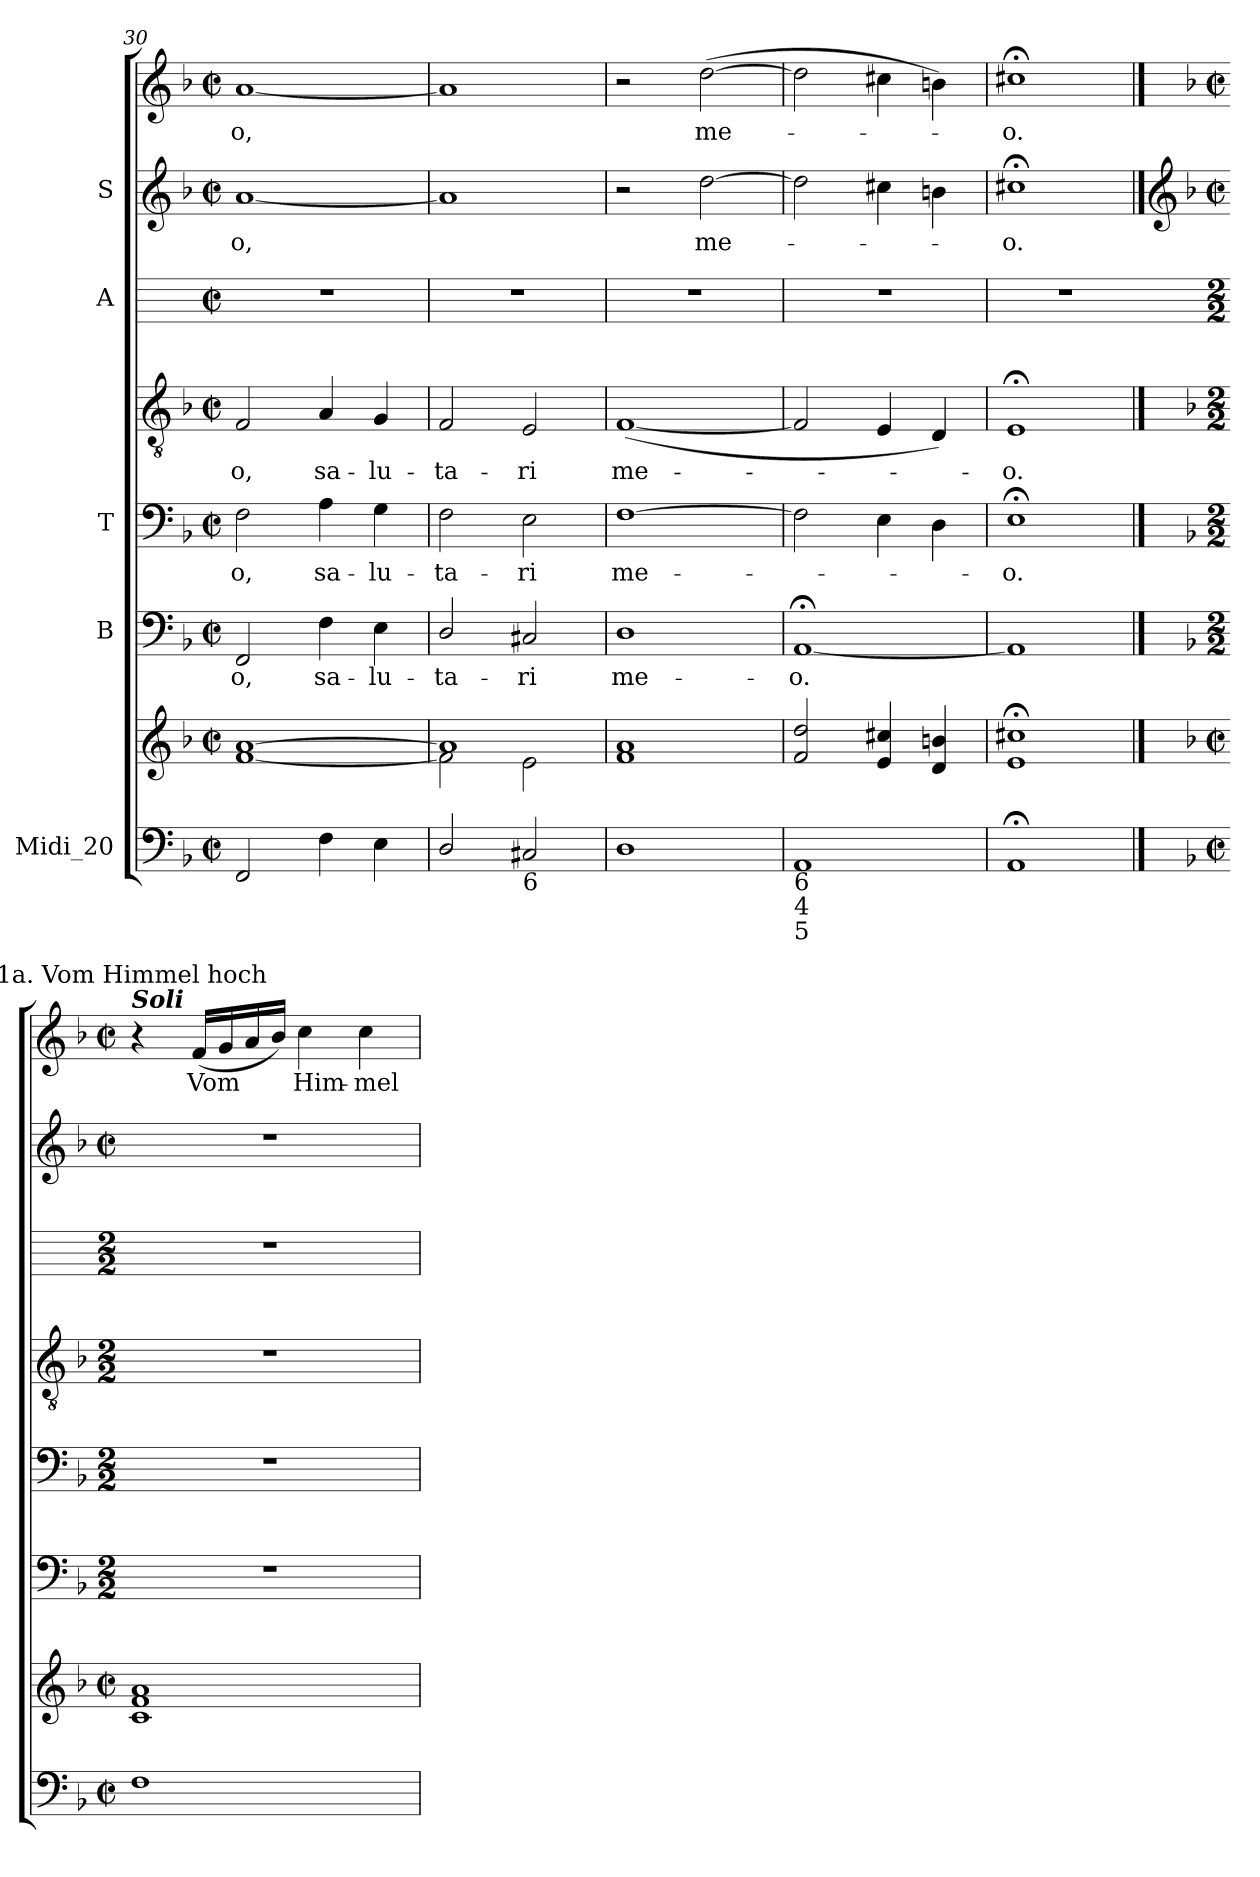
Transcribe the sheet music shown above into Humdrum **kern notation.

**kern	**kern	**kern	**text	**kern	**text	**kern	**text	**kern	**kern	**text	**kern	**text
*part5	*part5	*part4	*part4	*part3	*part3	*part3	*part3	*part2	*part1	*part1	*part1	*part1
*staff8	*staff7	*staff6	*staff6	*staff5	*staff5	*staff4	*staff4	*staff3	*staff2	*staff2	*staff1	*staff1
*I"Midi_20	*	*I"B	*	*I"T	*	*	*	*I"A	*I"S	*	*	*
*clefF4	*clefG2	*clefF4	*	*	*	*clefGv2	*	*	*	*	*clefG2	*
*k[b-]	*k[b-]	*k[b-]	*	*k[b-]	*	*k[b-]	*	*	*k[b-]	*	*k[b-]	*
*F:	*F:	*F:	*	*F:	*	*F:	*	*	*F:	*	*F:	*
*M2/2	*M2/2	*M2/2	*	*M2/2	*	*M2/2	*	*M2/2	*M2/2	*	*M2/2	*
*met(c|)	*met(c|)	*met(c|)	*	*met(c|)	*	*met(c|)	*	*met(c|)	*met(c|)	*	*met(c|)	*
=30	=30	=30	=30	=30	=30	=30	=30	=30	=30	=30	=30	=30
*	*^	*	*	*	*	*	*	*	*	*	*	*
!	!	!	!	!LO:LY:b	!	!LO:LY:b	!	!LO:LY:b	!	!	!LO:LY:b	!	!LO:LY:b
2FF	[1a	[1f\	2FF	o,	2F	o,	2F	o,	1r	[1a	o,	[1a	o,
!	!	!	!	!LO:LY:b	!	!LO:LY:b	!	!LO:LY:b	!	!	!	!	!
4F	.	.	4F	sa-	4A	sa-	4A	sa-	.	.	.	.	.
!	!	!	!	!LO:LY:b	!	!LO:LY:b	!	!LO:LY:b	!	!	!	!	!
4E	.	.	4E	-lu-	4G	-lu-	4G	-lu-	.	.	.	.	.
=31	=31	=31	=31	=31	=31	=31	=31	=31	=31	=31	=31	=31	=31
!	!	!	!	!LO:LY:b	!	!LO:LY:b	!	!LO:LY:b	!	!	!	!	!
2D/	1a]	2f\]	2D/	-ta-	2F	-ta-	2F	-ta-	1r	1a]	.	1a]	.
!LO:TX:b:t=6	!	!	!	!	!	!	!	!	!	!	!	!	!
!	!	!	!	!LO:LY:b	!	!LO:LY:b	!	!LO:LY:b	!	!	!	!	!
2C#X	.	2e\	2C#X	-ri	2E	-ri	2E	-ri	.	.	.	.	.
=32	=32	=32	=32	=32	=32	=32	=32	=32	=32	=32	=32	=32	=32
!	!	!	!	!LO:LY:b	!	!LO:LY:b	!	!LO:LY:b	!	!	!	!	!
1D	1a	1f\	1D	me-	[1F	me-	(<[1F	me-	1r	2r	.	2r	.
!	!	!	!	!	!	!	!	!	!	!	!LO:LY:b	!	!LO:LY:b
.	.	.	.	.	.	.	.	.	.	[2dd	me-	(>[2dd	me-
=33	=33	=33	=33	=33	=33	=33	=33	=33	=33	=33	=33	=33	=33
!LO:TX:b:t=6	!	!	!	!	!	!	!	!	!	!	!	!	!
!LO:TX:b:t=4	!	!	!	!	!	!	!	!	!	!	!	!	!
!LO:TX:b:t=5	!	!	!	!	!	!	!	!	!	!	!	!	!
!	!	!	!	!LO:LY:b	!	!	!	!	!	!	!	!	!
1AA	2f 2dd	2ryy	[1AA;<	-o.	2F]	.	2F]	.	1r	2dd]	.	2dd]	.
.	4e 4cc#X	2ryy	.	.	4E	.	4E	.	.	4cc#X	.	4cc#X	.
.	4d 4bn	.	.	.	4D	.	4D)	.	.	4bn	.	4bn)	.
=34	=34	=34	=34	=34	=34	=34	=34	=34	=34	=34	=34	=34	=34
!	!	!	!	!	!	!LO:LY:b	!	!LO:LY:b	!	!	!LO:LY:b	!	!LO:LY:b
1AA;	1cc#X;<	1e\	1AA]	.	1E;<	o.	1E;<	o.	1r	1cc#X;<	o.	1cc#X;<	o.
*	*v	*v	*	*	*	*	*	*	*	*	*	*	*
!!LO:LB:g=z
==35	==35	==35	==35	==35	==35	==35	==35	=35	==35	==35	==35	==35
*	*	*	*	*	*	*	*	*	*clefG2	*	*	*
*	*	*	*	*	*	*	*	*	*k[b-]	*	*k[b-]	*
*	*	*	*	*	*	*	*	*	*F:	*	*F:	*
*M2/2	*M2/2	*M2/2	*	*M2/2	*	*M2/2	*	*M2/2	*M2/2	*	*M2/2	*
*met(c|)	*met(c|)	*	*	*	*	*	*	*	*met(c|)	*	*met(c|)	*
*	*^	*	*	*	*	*	*	*	*	*	*	*
!	!	!	!	!	!	!	!	!	!	!	!	!LO:TX:a:Bi:t=Soli	!
!	!	!	!	!	!	!	!	!	!	!	!	!LO:TX:a:cj:t=1a. Vom Himmel hoch	!
*	*v	*v	*	*	*	*	*	*	*	*	*	*	*
1F	1c 1f 1a	1r	.	1r	.	1r	.	1r	1r	.	4r	.
!	!	!	!	!	!	!	!	!	!	!	!	!LO:LY:b
.	.	.	.	.	.	.	.	.	.	.	(<16fLL	Vom
.	.	.	.	.	.	.	.	.	.	.	16g	.
.	.	.	.	.	.	.	.	.	.	.	16a	.
.	.	.	.	.	.	.	.	.	.	.	16b-JJ)	.
!	!	!	!	!	!	!	!	!	!	!	!	!LO:LY:b
.	.	.	.	.	.	.	.	.	.	.	4cc	Him-
!	!	!	!	!	!	!	!	!	!	!	!	!LO:LY:b
.	.	.	.	.	.	.	.	.	.	.	4cc	-mel
=	=	=	=	=	=	=	=	=	=	=	=	=
*-	*-	*-	*-	*-	*-	*-	*-	*-	*-	*-	*-	*-
